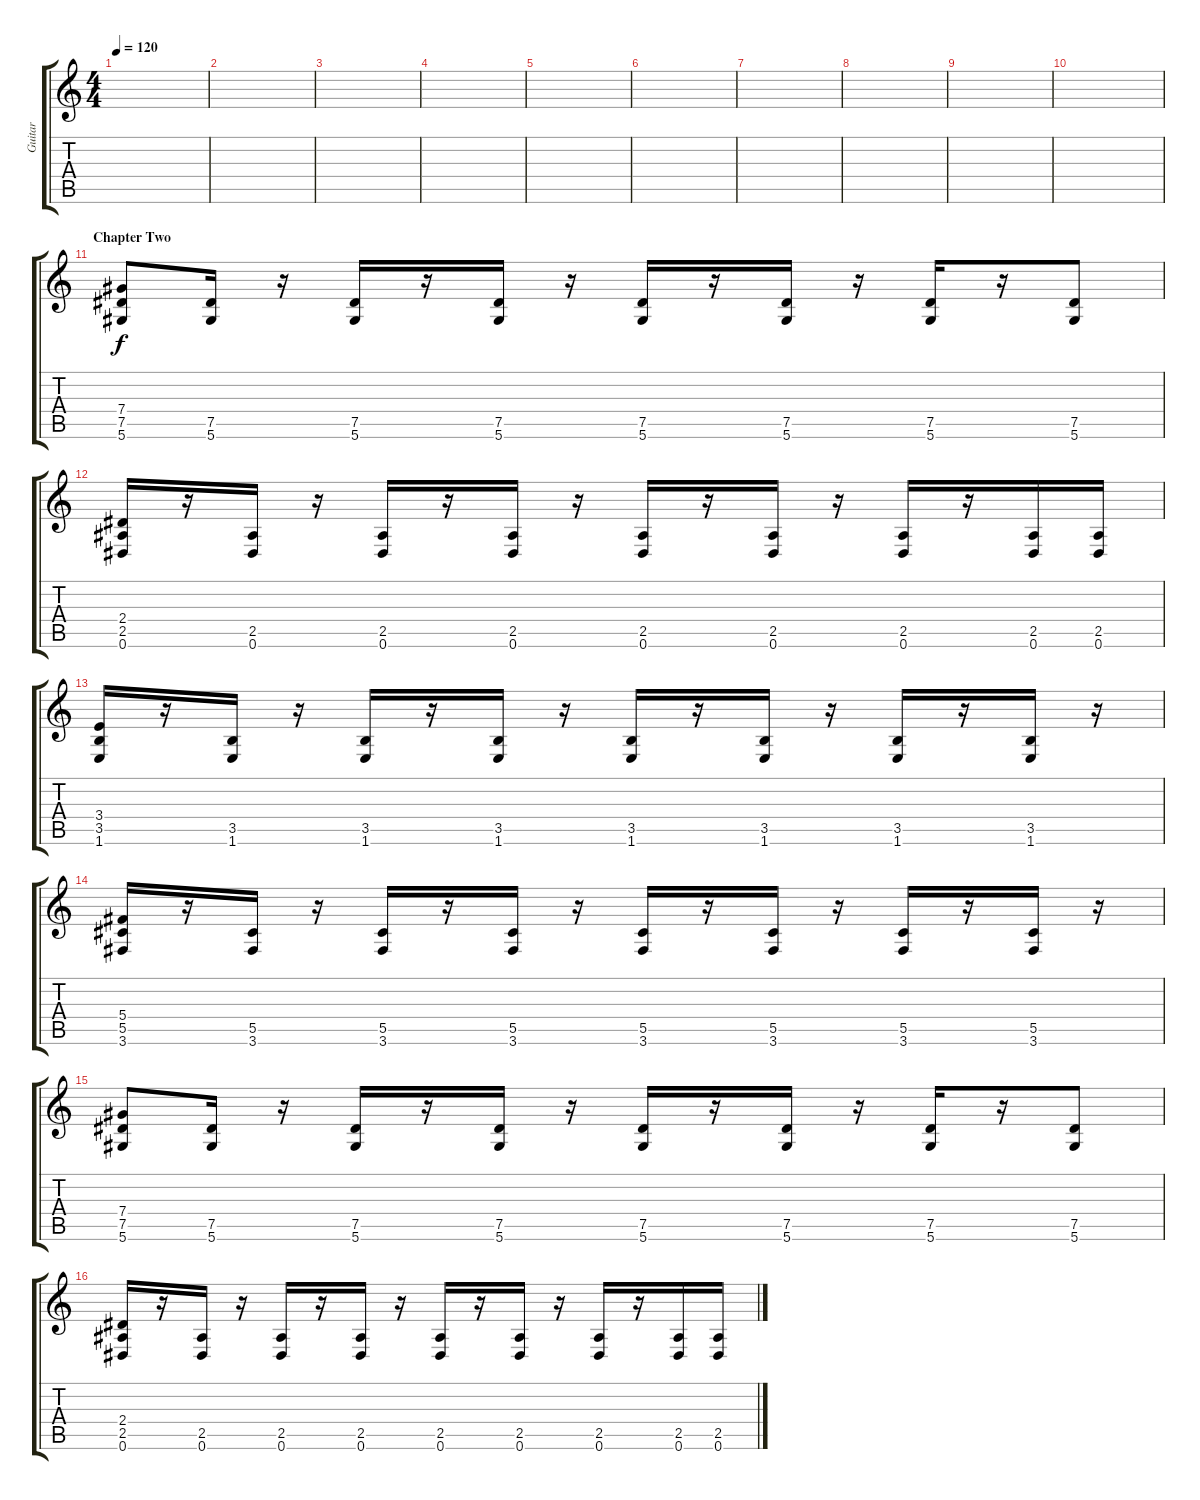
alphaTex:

\track ("Guitar" "Guitar") {instrument overdrivenguitar}
\staff {score tabs}
\tuning (Eb4 Bb3 Gb3 Db3 Ab2 Eb2) {hide}
\ts (4 4)
\tempo 120
\clef g2
\ks c
|
|
|
|
|
|
|
|
|
|
\section ("" "Chapter Two")
(7.4 7.5 5.6).8 (7.5 5.6).16 r.16 (7.5 5.6).16 r.16 (7.5 5.6).16 r.16 (7.5 5.6).16 r.16 (7.5 5.6).16 r.16 (7.5 5.6).16 r.16 (7.5 5.6).8 |
(2.4 2.5 0.6).16 r.16 (2.5 0.6).16 r.16 (2.5 0.6).16 r.16 (2.5 0.6).16 r.16 (2.5 0.6).16 r.16 (2.5 0.6).16 r.16 (2.5 0.6).16 r.16 (2.5 0.6).16 (2.5 0.6).16 |
(3.4 3.5 1.6).16 r.16 (3.5 1.6).16 r.16 (3.5 1.6).16 r.16 (3.5 1.6).16 r.16 (3.5 1.6).16 r.16 (3.5 1.6).16 r.16 (3.5 1.6).16 r.16 (3.5 1.6).16 r.16 |
(5.4 5.5 3.6).16 r.16 (5.5 3.6).16 r.16 (5.5 3.6).16 r.16 (5.5 3.6).16 r.16 (5.5 3.6).16 r.16 (5.5 3.6).16 r.16 (5.5 3.6).16 r.16 (5.5 3.6).16 r.16 |
(7.4 7.5 5.6).8 (7.5 5.6).16 r.16 (7.5 5.6).16 r.16 (7.5 5.6).16 r.16 (7.5 5.6).16 r.16 (7.5 5.6).16 r.16 (7.5 5.6).16 r.16 (7.5 5.6).8 |
(2.4 2.5 0.6).16 r.16 (2.5 0.6).16 r.16 (2.5 0.6).16 r.16 (2.5 0.6).16 r.16 (2.5 0.6).16 r.16 (2.5 0.6).16 r.16 (2.5 0.6).16 r.16 (2.5 0.6).16 (2.5 0.6).16
